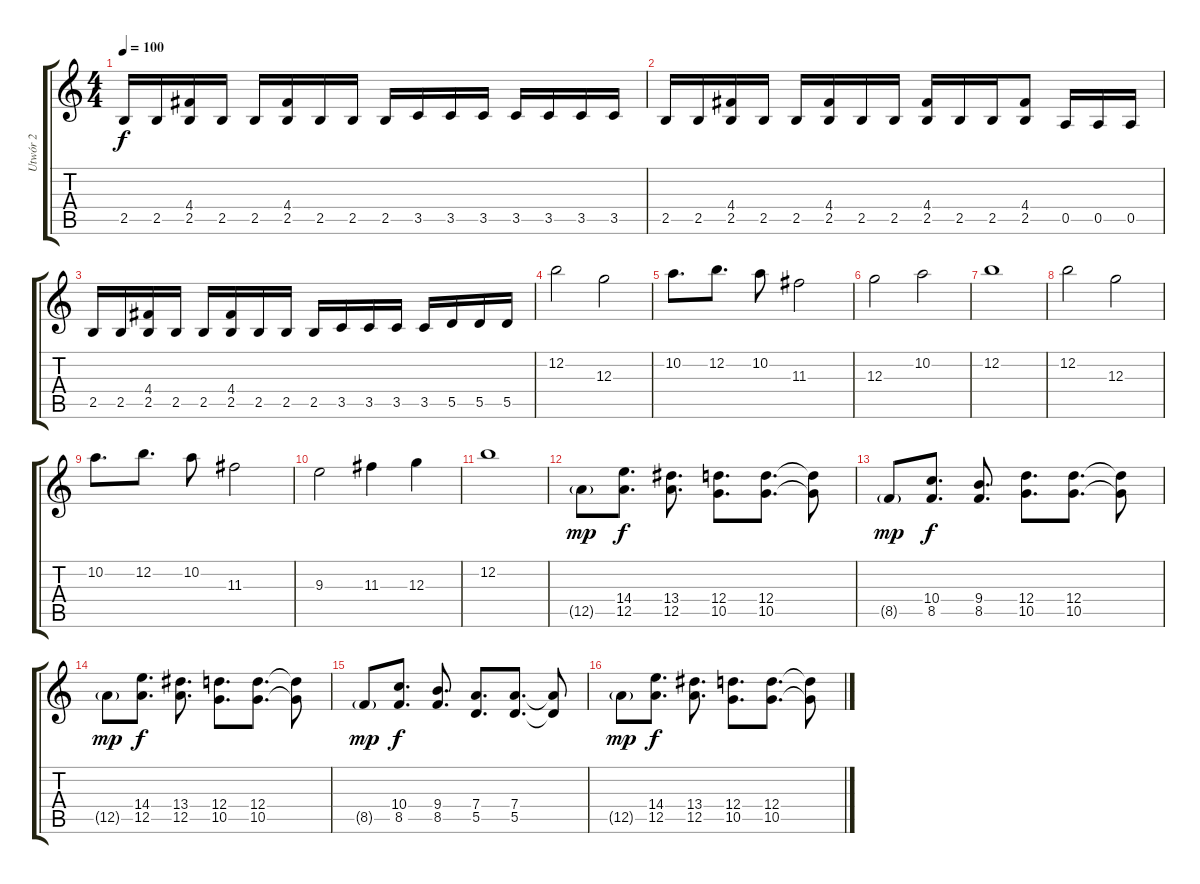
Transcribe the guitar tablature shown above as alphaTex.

\track ("Utwór 2" "Utwór 2") {instrument distortionguitar}
\staff {score tabs}
\tuning (E4 B3 G3 D3 A2 E2) {hide}
\ts (4 4)
\tempo 100
\clef g2
\ks c
2.5.16{dy f} 2.5.16 (4.4 2.5).16 2.5.16 2.5.16 (4.4 2.5).16 2.5.16 2.5.16 2.5.16 3.5.16 3.5.16 3.5.16 3.5.16 3.5.16 3.5.16 3.5.16 |
2.5.16 2.5.16 (4.4 2.5).16 2.5.16 2.5.16 (4.4 2.5).16 2.5.16 2.5.16 (4.4 2.5).16 2.5.16 2.5.16 (4.4 2.5).8 0.5.16 0.5.16 0.5.16 |
2.5.16 2.5.16 (4.4 2.5).16 2.5.16 2.5.16 (4.4 2.5).16 2.5.16 2.5.16 2.5.16 3.5.16 3.5.16 3.5.16 3.5.16 5.5.16 5.5.16 5.5.16 |
12.2.2 12.3.2 |
10.2.8{d} 12.2.8{d} 10.2.8 11.3.2 |
12.3.2 10.2.2 |
12.2.1 |
12.2.2 12.3.2 |
10.2.8{d} 12.2.8{d} 10.2.8 11.3.2 |
9.3.2 11.3.4 12.3.4 |
12.2.1 |
12.5{g}.8{dy mp} (14.4 12.5).8{d dy f} (13.4 12.5).8{d} (12.4 10.5).8{d} (12.4 10.5).8{d} (12.4{t} 10.5{t}).8 |
8.5{g}.8{dy mp} (10.4 8.5).8{d dy f} (9.4 8.5).8{d} (12.4 10.5).8{d} (12.4 10.5).8{d} (12.4{t} 10.5{t}).8 |
12.5{g}.8{dy mp} (14.4 12.5).8{d dy f} (13.4 12.5).8{d} (12.4 10.5).8{d} (12.4 10.5).8{d} (12.4{t} 10.5{t}).8 |
8.5{g}.8{dy mp} (10.4 8.5).8{d dy f} (9.4 8.5).8{d} (7.4 5.5).8{d} (7.4 5.5).8{d} (7.4{t} 5.5{t}).8 |
12.5{g}.8{dy mp} (14.4 12.5).8{d dy f} (13.4 12.5).8{d} (12.4 10.5).8{d} (12.4 10.5).8{d} (12.4{t} 10.5{t}).8
